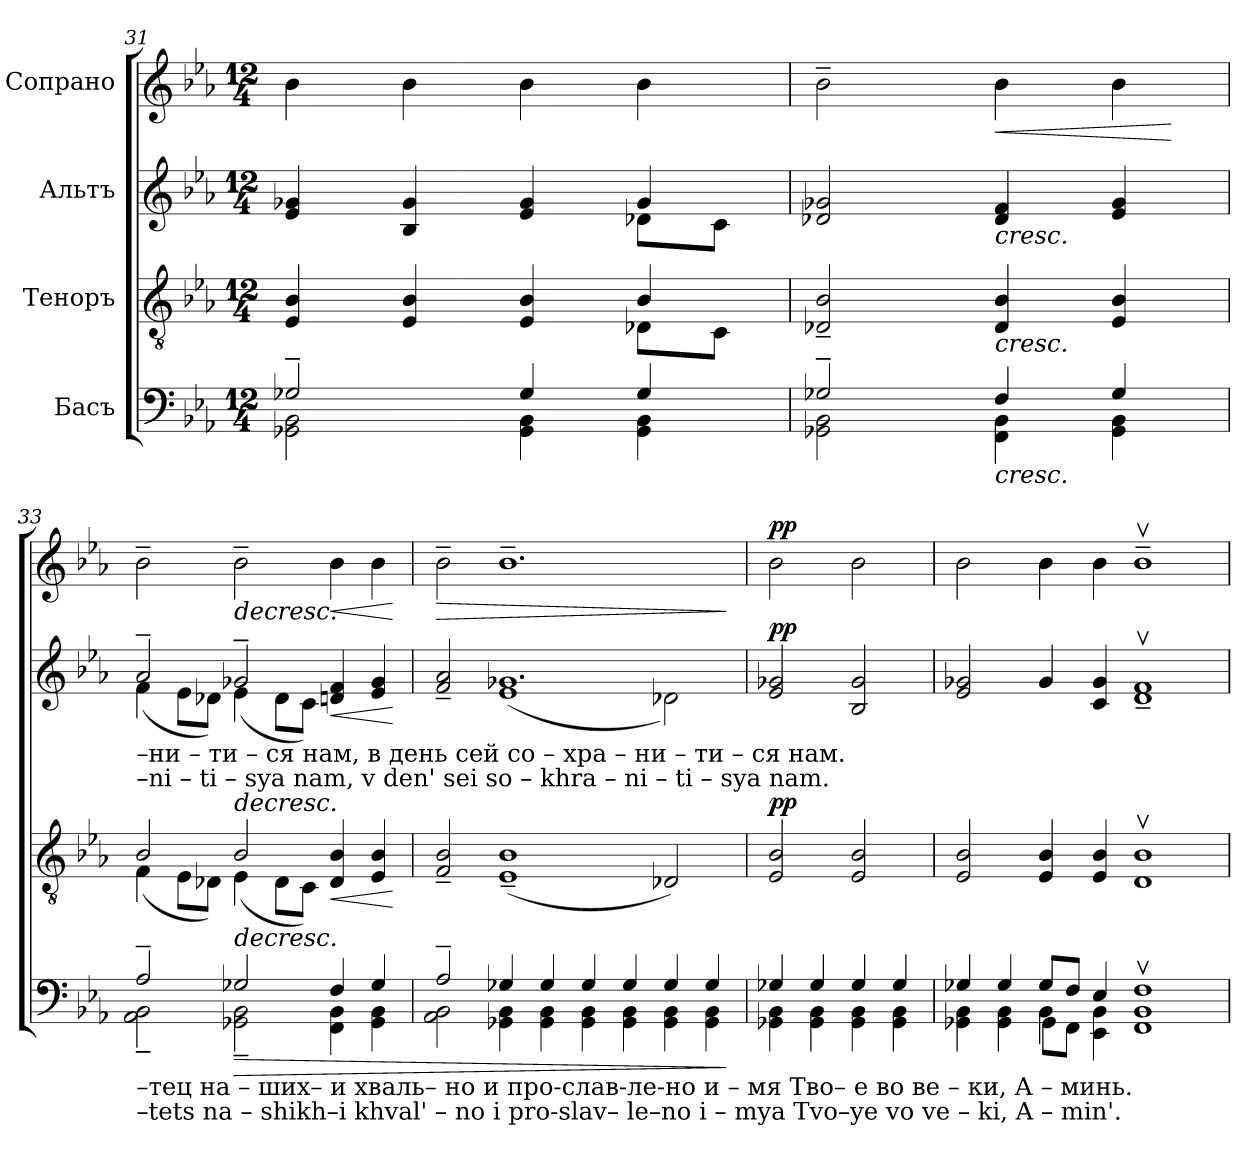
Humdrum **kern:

**kern	**dynam	**kern	**dynam	**kern	**dynam	**kern	**dynam
*part4	*part4	*part3	*part3	*part2	*part2	*part1	*part1
*staff4	*staff4	*staff3	*staff3	*staff2	*staff2	*staff1	*staff1
*I"Басъ	*	*I"Теноръ	*	*I"Альтъ	*	*I"Сопрано	*
*clefF4	*	*clefGv2	*	*clefG2	*	*clefG2	*
*k[b-e-a-]	*	*k[b-e-a-]	*	*k[b-e-a-]	*	*k[b-e-a-]	*
*M12/4	*	*M12/4	*	*M12/4	*	*M12/4	*
=31	=31	=31	=31	=31	=31	=31	=31
*^	*	*^	*	*^	*	*	*
2G-X~/	2GG-X\ 2BB-\	.	4E-/ 4B-/	4ryy	.	4e-/ 4g-X/	4ryy	.	4b-\	.
.	.	.	4E-/ 4B-/	4ryy	.	4B-/ 4g-/	4ryy	.	4b-\	.
4G-/	4GG-\ 4BB-\	.	4E-/ 4B-/	4ryy	.	4e-/ 4g-/	4ryy	.	4b-\	.
4G-/	4GG-\ 4BB-\	.	4B-/	8D-X\L	.	4g-/	8d-X\L	.	4b-\	.
.	.	.	.	8C\J	.	.	8c\J	.	.	.
*	*	*	*v	*v	*	*	*	*	*	*
*	*	*	*	*	*v	*v	*	*	*
=32	=32	=32	=32	=32	=32	=32	=32	=32
2G-X~/	2GG-X\ 2BB-\	.	2D-X/~ 2B-/~	.	2d-X/ 2g-X/	.	2b-~\	.
!	!	!LO:HP:b	!	!LO:HP:b	!	!LO:HP:b	!	!LO:HP:b
4F/	4FF\ 4BB-\	<	4D-/ 4B-/	<	4d-/ 4f/	<	4b-\	<
4G-/	4GG-\ 4BB-\	.	4E-/ 4B-/	.	4e-/ 4g-/	.	4b-\	.
*v	*v	*	*	*	*	*	*	*
.	.	.	.	.	.	.	[
!!LO:LB:g=z
=33	=33	=33	=33	=33	=33	=33	=33
*^	*	*^	*	*^	*	*	*
!	!	!	!	!	!	!LO:TX:b:t=–ни       –         ти        –       ся   нам,   в день   сей                                        со     –    хра     –    ни      –    ти  –   ся   нам.	!	!	!	!
!	!	!	!	!	!	!LO:TX:b:t=–ni        –          ti         –       sya nam,  v  den'    sei                                         so     –    khra   –     ni      –     ti    –  sya  nam.	!	!	!	!
!LO:TX:b:t=–тец                на       –       ших– и      хваль– но  и  про-слав-ле-но     и –  мя Тво– е      во     ве – ки,    А  –  минь.	!	!	!	!	!	!	!	!	!	!
!LO:TX:b:t=–tets                na       –      shikh–i      khval' – no   i   pro-slav– le–no      i  – mya Tvo–ye   vo     ve –  ki,     A  –  min'.	!	!	!	!	!	!	!	!	!	!
2A-~/	2AA-\~ 2BB-\~	.	2B-/	(4F\	.	2a-~/	(4f\	.	2b-~\	.
.	.	.	.	8E-\L	.	.	8e-\L	.	.	.
.	.	.	.	8D-X\J)	.	.	8d-X\J)	.	.	.
!	!	!LO:HP:b	!	!	!LO:HP:b	!	!	!LO:HP:b	!	!LO:HP:b
2G-X/	2GG-X\~ 2BB-\~	>	2B-/	(4E-\	>	2g-X~/	(4e-\	>	2b-~\	>
.	.	.	.	8D-\L	.	.	8d-\L	.	.	.
.	.	.	.	8C\J)	.	.	8c\J)	.	.	.
!	!	!	!	!	!LO:HP:b	!	!	!LO:HP:b	!	!LO:HP:b
4F/	4FF\ 4BB-\	.	4D-/ 4B-/	2ryy	<	4dn/ 4f/	2ryy	<	4b-\	<
4G-/	4GG-\ 4BB-\	.	4E-/ 4B-/	.	.	4e-/ 4g-/	.	.	4b-\	.
*v	*v	*	*	*	*	*v	*v	*	*	*
*	*	*v	*v	*	*	*	*	*
.	[	.	[ [	.	[ [	.	] [
=34	=34	=34	=34	=34	=34	=34	=34
*^	*	*	*	*^	*	*	*
!	!	!	!	!	!	!	!	!	!LO:HP:b
2A-~/	2AA-\ 2BB-\	.	2F/~ 2B-/~	.	2f/~ 2a-/~	2ryy	.	2b-~\	>
4G-X/	4GG-X\ 4BB-\	.	(1E-~ 1B-~	.	1.g-X	(1e-	.	1.b-~	.
4G-/	4GG-\ 4BB-\	.	.	.	.	.	.	.	.
4G-/	4GG-\ 4BB-\	.	.	.	.	.	.	.	.
4G-/	4GG-\ 4BB-\	.	.	.	.	.	.	.	.
4G-/	4GG-\ 4BB-\	.	2D-X/)	.	.	2d-X\)	.	.	.
4G-/	4GG-\ 4BB-\	.	.	.	.	.	.	.	.
*v	*v	*	*	*	*v	*v	*	*	*
.	]	.	]	.	]	.	]
=35	=35	=35	=35	=35	=35	=35	=35
*^	*	*	*	*	*	*	*
!	!	!	!	!LO:DY:a	!	!LO:DY:a	!	!LO:DY:a
4G-X/	4GG-X\ 4BB-\	.	2E-/ 2B-/	pp	2e-/ 2g-X/	pp	2b-\	pp
4G-/	4GG-\ 4BB-\	.	.	.	.	.	.	.
4G-/	4GG-\ 4BB-\	.	2E-/ 2B-/	.	2B-/ 2g-/	.	2b-\	.
4G-/	4GG-\ 4BB-\	.	.	.	.	.	.	.
=36	=36	=36	=36	=36	=36	=36	=36	=36
*	*^	*	*	*	*	*	*	*
4G-X/	4GG-X\ 4BB-\	4ryy	.	2E-/ 2B-/	.	2e-/ 2g-X/	.	2b-\	.
4G-/	4GG-\ 4BB-\	4ryy	.	.	.	.	.	.	.
8G-/L	4BB-\	8GG-\L	.	4E-/ 4B-/	.	4g-/	.	4b-\	.
8F/J	.	8FF\J	.	.	.	.	.	.	.
4E-/	4EE-\ 4BB-\	4ryy	.	4E-/ 4B-/	.	4c/ 4g-/	.	4b-\	.
1Fv	1FF 1BB-	1ryy	.	1Dv 1B-v	.	1dv~ 1fv~	.	1b-v~	.
*v	*v	*v	*	*	*	*	*	*	*
=	=	=	=	=	=	=	=
*-	*-	*-	*-	*-	*-	*-	*-
